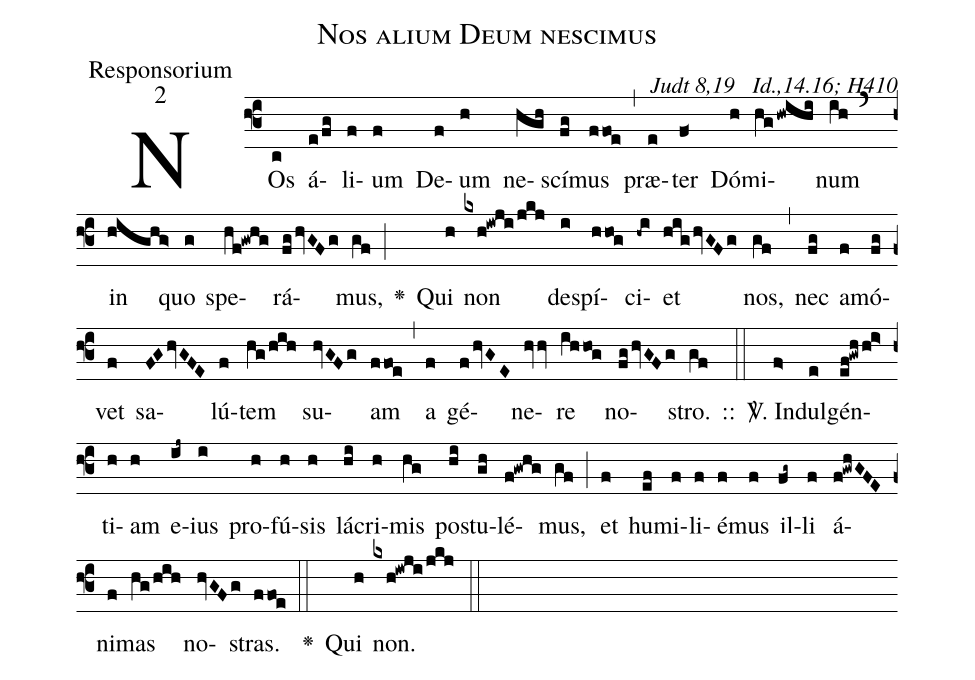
name:Nos alium Deum nescimus;
office-part:Responsorium;
mode:2;
commentary:Judt 8,19 ꝟ Id.,14.16; H410;
%%
(f3)NOs(c) á(e/fg)li(f)um(f) De(f)um(h) ne(hgh)scí(fg)mus(ffoe) (,) præ(e)ter(f<) Dó(h)mi(hghwihi)num(ih) (`) in(highg>) quo(g) spe(hf!gwhg)rá(fghvGFg)mus,(gf) (;)
<v>\greheightstar</v>()
Qui(h) non(kxh!iwji/jkj) de(i)spí(hhog)ci(-hi)et(highvGFg) nos,(gf) (,) nec(fg) a(f)mó(fg)vet(f) sa(FGhvGFE)lú(f)tem(hg/hih) su(hvGFg)am(ffoe) (,) a(f) gé(fhvGE)ne(hvv)re(ihhog) no(fghvGFg)stro.(gf)  ::(::)

<sp>V/</sp>.
In(f>)dul(e)gén(ef!gwh/hi>)ti(h)am(h) e(ij~)ius(i) pro(h)fú(h)sis(h) lá(hi)cri(h)mis(hg) po(hi)stu(gh)lé(f!gwhg)mus,(gf) (;)
et(f) hu(ef)mi(f)li(f)é(f)mus(f) il(fg~)li(f) á(f!gwhGFE)ni(f)mas(hg/hih) no(hvGFg)stras.(ffoe) (::)

<v>\greheightstar</v>() Qui(h) non.(kxh!iwji/jkj) (::)
